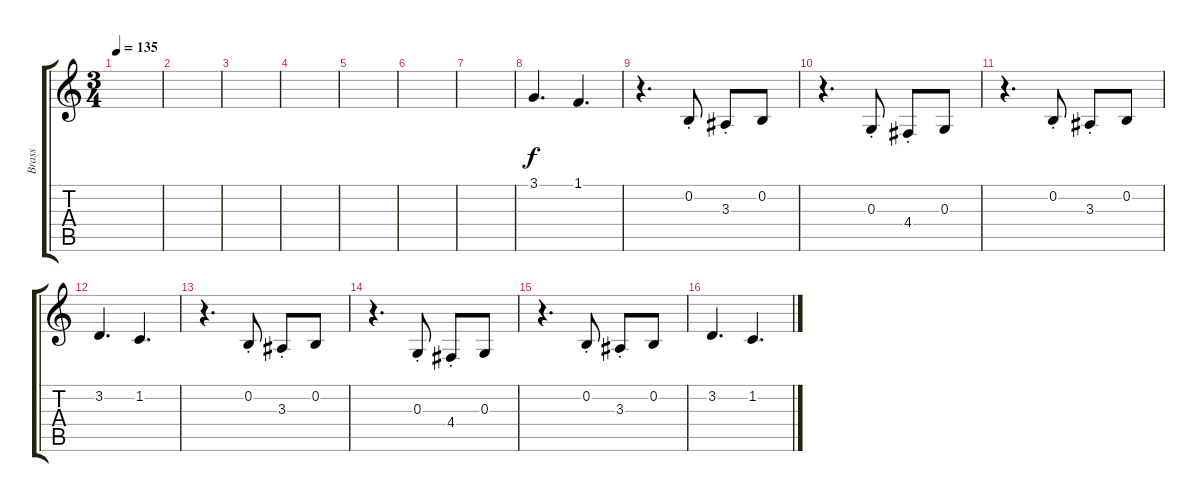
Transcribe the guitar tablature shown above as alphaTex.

\track ("Brass" "Brass") {instrument frenchhorn}
\staff {score tabs}
\tuning (E4 B3 G3 D3 A2 E2) {hide}
\ts (3 4)
\tempo 135
\clef g2
\ks c
|
|
|
|
|
|
|
3.1.4{d} 1.1.4{d} |
r.4{d} 0.2{st}.8 3.3{st}.8 0.2.8 |
r.4{d} 0.3{st}.8 4.4{st}.8 0.3.8 |
r.4{d} 0.2{st}.8 3.3{st}.8 0.2.8 |
3.2.4{d} 1.2.4{d} |
r.4{d} 0.2{st}.8 3.3{st}.8 0.2.8 |
r.4{d} 0.3{st}.8 4.4{st}.8 0.3.8 |
r.4{d} 0.2{st}.8 3.3{st}.8 0.2.8 |
3.2.4{d} 1.2.4{d}
